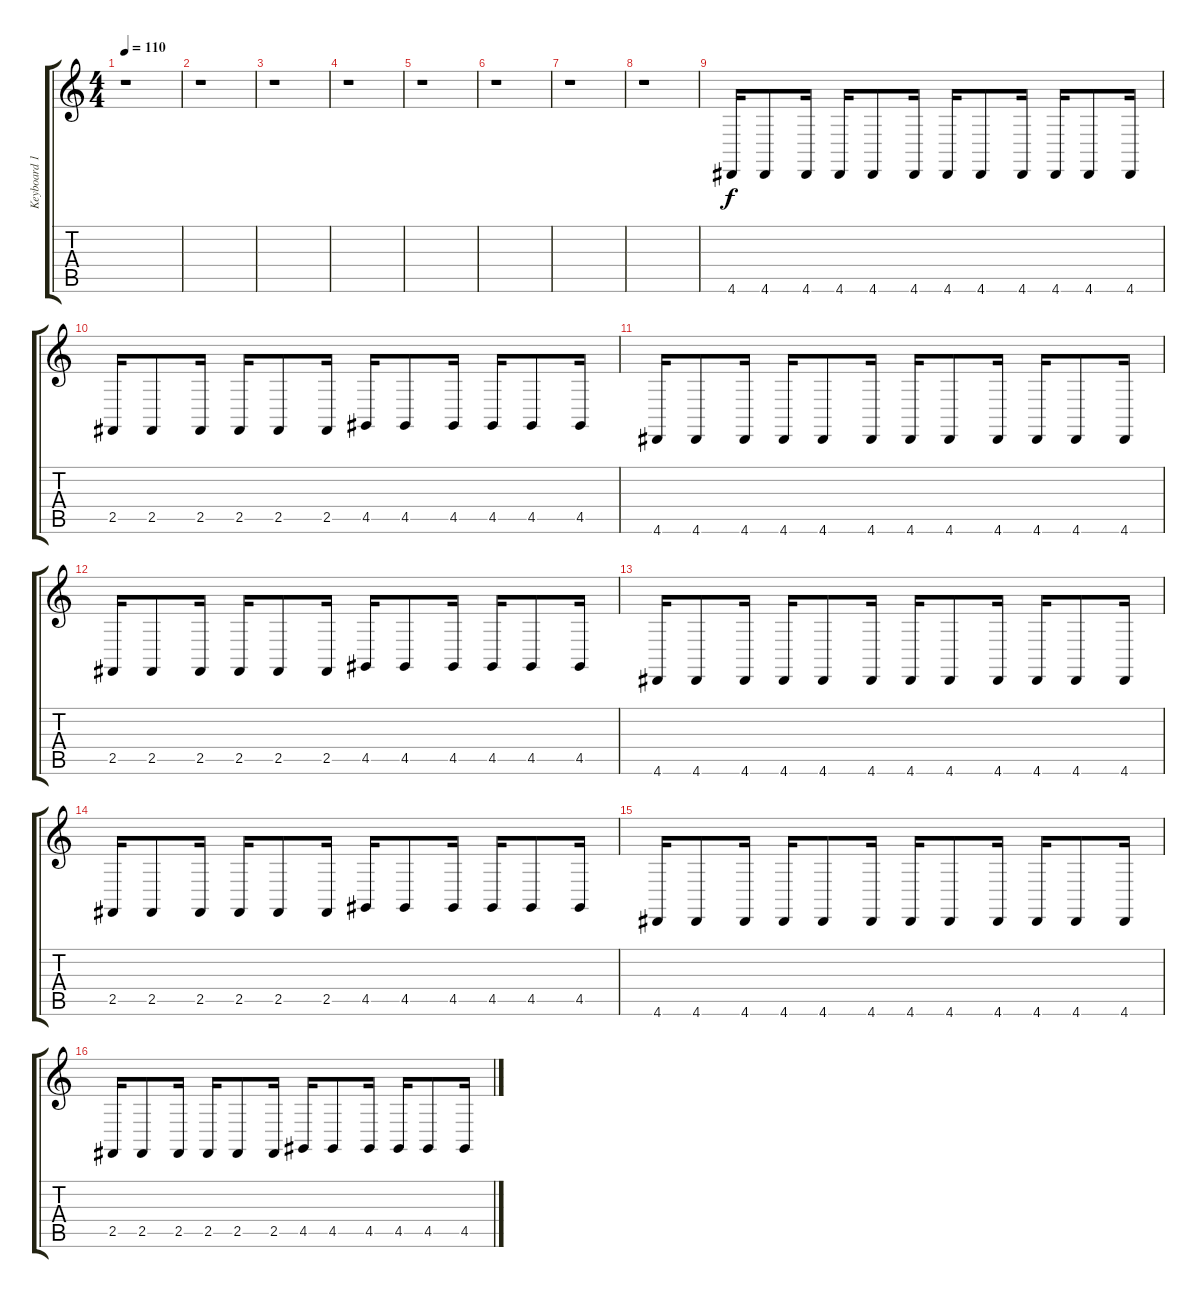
\track ("Keyboard 1" "Keyboard 1") {instrument lead1square}
\staff {score tabs}
\tuning (B3 Gb3 D3 A2 E2 B1) {hide}
\ts (4 4)
\tempo 110
\clef g2
\ks c
r.1{dy f} |
r.1 |
r.1 |
r.1 |
r.1 |
r.1 |
r.1 |
r.1 |
4.6.16{instrument lead1square} 4.6.8 4.6.16 4.6.16 4.6.8 4.6.16 4.6.16 4.6.8 4.6.16 4.6.16 4.6.8 4.6.16 |
2.5.16 2.5.8 2.5.16 2.5.16 2.5.8 2.5.16 4.5.16 4.5.8 4.5.16 4.5.16 4.5.8 4.5.16 |
4.6.16 4.6.8 4.6.16 4.6.16 4.6.8 4.6.16 4.6.16 4.6.8 4.6.16 4.6.16 4.6.8 4.6.16 |
2.5.16 2.5.8 2.5.16 2.5.16 2.5.8 2.5.16 4.5.16 4.5.8 4.5.16 4.5.16 4.5.8 4.5.16 |
4.6.16 4.6.8 4.6.16 4.6.16 4.6.8 4.6.16 4.6.16 4.6.8 4.6.16 4.6.16 4.6.8 4.6.16 |
2.5.16 2.5.8 2.5.16 2.5.16 2.5.8 2.5.16 4.5.16 4.5.8 4.5.16 4.5.16 4.5.8 4.5.16 |
4.6.16 4.6.8 4.6.16 4.6.16 4.6.8 4.6.16 4.6.16 4.6.8 4.6.16 4.6.16 4.6.8 4.6.16 |
2.5.16 2.5.8 2.5.16 2.5.16 2.5.8 2.5.16 4.5.16 4.5.8 4.5.16 4.5.16 4.5.8 4.5.16
